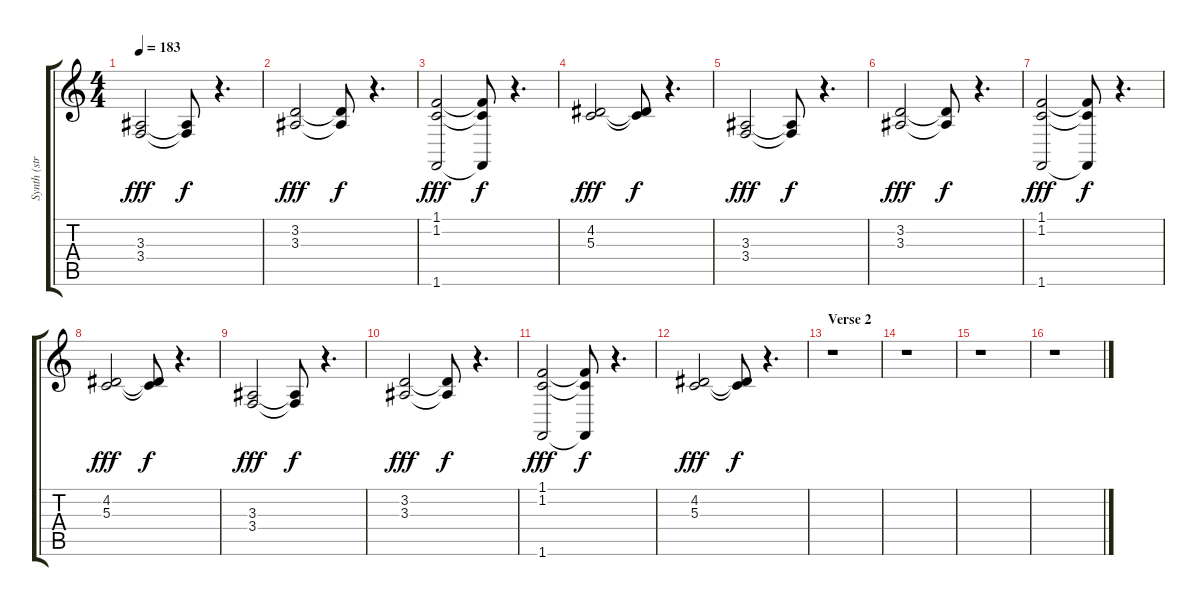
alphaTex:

\track ("Synth (strings) / Main melody" "Synth (str") {instrument stringensemble2}
\staff {score tabs}
\tuning (E4 B3 G3 D3 A2 E2) {hide}
\ts (4 4)
\tempo 183
\clef g2
\ks c
(3.3 3.4).2{dy fff} (3.3{t} 3.4{t}).8{dy f} r.4{d} |
(3.2 3.3).2{dy fff} (3.2{t} 3.3{t}).8{dy f} r.4{d} |
(1.1 1.2 1.6).2{dy fff} (1.1{t} 1.2{t} 1.6{t}).8{dy f} r.4{d} |
(4.2 5.3).2{dy fff} (4.2{t} 5.3{t}).8{dy f} r.4{d} |
(3.3 3.4).2{dy fff} (3.3{t} 3.4{t}).8{dy f} r.4{d} |
(3.2 3.3).2{dy fff} (3.2{t} 3.3{t}).8{dy f} r.4{d} |
(1.1 1.2 1.6).2{dy fff} (1.1{t} 1.2{t} 1.6{t}).8{dy f} r.4{d} |
(4.2 5.3).2{dy fff} (4.2{t} 5.3{t}).8{dy f} r.4{d} |
(3.3 3.4).2{dy fff} (3.3{t} 3.4{t}).8{dy f} r.4{d} |
(3.2 3.3).2{dy fff} (3.2{t} 3.3{t}).8{dy f} r.4{d} |
(1.1 1.2 1.6).2{dy fff} (1.1{t} 1.2{t} 1.6{t}).8{dy f} r.4{d} |
(4.2 5.3).2{dy fff} (4.2{t} 5.3{t}).8{dy f} r.4{d} |
\section ("" "Verse 2")
r.1 |
r.1 |
r.1 |
r.1
